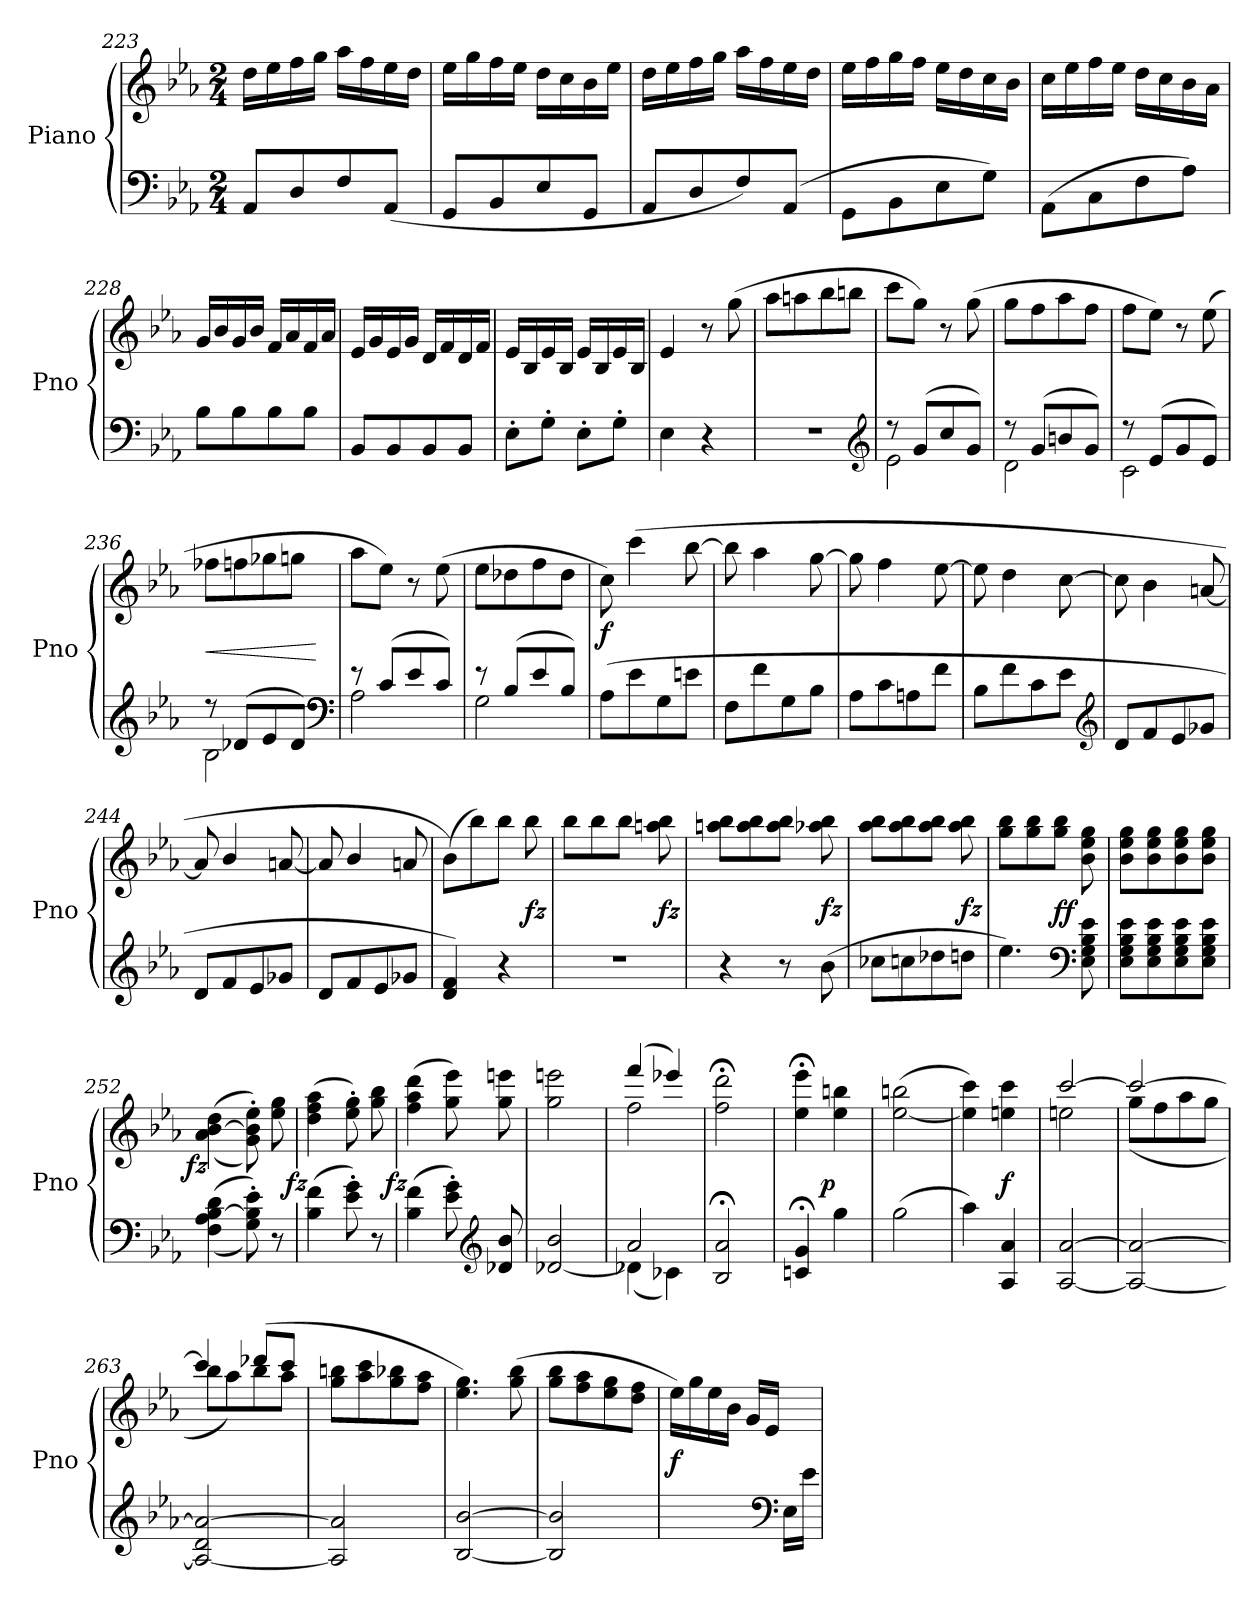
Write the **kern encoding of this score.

**kern	**kern	**dynam
*part1	*part1	*part1
*staff2	*staff1	*staff1/2
*I"Piano	*	*
*I'Pno	*	*
*clefF4	*clefG2	*
*k[b-e-a-]	*k[b-e-a-]	*
*E-:	*E-:	*
*M2/4	*M2/4	*
=223	=223	=223
8AA-L	16ddLL	.
.	16ee-	.
8D	16ff	.
.	16ggJJ	.
8F	16aa-LL	.
.	16ff	.
(8AA-J	16ee-	.
.	16ddJJ	.
!!LO:LB:g=z
=224	=224	=224
8GGL	16ee-LL	.
.	16gg	.
8BB-	16ff	.
.	16ee-JJ	.
8E-	16ddLL	.
.	16cc	.
8GGJ	16b-	.
.	16ee-JJ	.
=225	=225	=225
8AA-L	16ddLL	.
.	16ee-	.
8D	16ff	.
.	16ggJJ	.
8F)	16aa-LL	.
.	16ff	.
(8AA-J	16ee-	.
.	16ddJJ	.
=226	=226	=226
8GG\L	16ee-LL	.
.	16ff	.
8BB-\	16gg	.
.	16ffJJ	.
8E-\	16ee-LL	.
.	16dd	.
8G\J)	16cc	.
.	16b-JJ	.
=227	=227	=227
(8AA-L	16ccLL	.
.	16ee-	.
8C	16ff	.
.	16ee-JJ	.
8F	16ddLL	.
.	16cc	.
8A-J)	16b-	.
.	16a-JJ	.
=228	=228	=228
8B-L	16gLL	.
.	16b-	.
8B-	16g	.
.	16b-JJ	.
8B-	16fLL	.
.	16a-	.
8B-J	16f	.
.	16a-JJ	.
=229	=229	=229
8BB-L	16e-LL	.
.	16g	.
8BB-	16e-	.
.	16gJJ	.
8BB-	16dLL	.
.	16f	.
8BB-J	16d	.
.	16fJJ	.
=230	=230	=230
8E-'L	16e-LL	.
.	16B-	.
8G'J	16e-	.
.	16B-JJ	.
8E-'L	16e-LL	.
.	16B-	.
8G'J	16e-	.
.	16B-JJ	.
!!LO:LB:g=z
=231	=231	=231
4E-	4e-	.
4r	8r	.
.	(8gg	.
=232	=232	=232
2r	8aa-L	.
.	8aan	.
.	8bb-	.
.	8bbnJ	.
*clefG2	*	*
=233	=233	=233
*^	*	*
8r	2e-	8cccL	.
(8gL	.	8ggJ)	.
8cc	.	8r	.
8gJ)	.	(8gg	.
=234	=234	=234	=234
8r	2d	8ggL	.
(8gL	.	8ff	.
8bn	.	8aa-	.
8gJ)	.	8ffJ	.
=235	=235	=235	=235
8r	2c	8ffL	.
(8e-L	.	8ee-J)	.
8g	.	8r	.
8e-J)	.	(8ee-	.
=236	=236	=236	=236
8r	2B-	8ff-XL	<
(8d-XL	.	8ffn	.
8e-	.	8gg-X	.
8d-J)	.	8ggnJ	.
*v	*v	*	*
*clefF4	*	*
.	.	[
=237	=237	=237
*^	*	*
8r	2A-	8aa-L	.
(<8cL	.	8ee-J)	.
8e-	.	8r	.
8cJ)	.	(8ee-	.
=238	=238	=238	=238
8re	2G	8ee-L	.
(<8B-L	.	8dd-X	.
8e-	.	8ff	.
8B-J)	.	8dd-J	.
*v	*v	*	*
!!LO:LB:g=z
=239	=239	=239
(8A-L	8cc)	f
8e-	(4ccc	.
8G	.	.
8enJ	[8bb-	.
=240	=240	=240
8FL	8bb-]	.
8f	4aa-	.
8G	.	.
8B-J	[8gg	.
=241	=241	=241
8A-L	8gg]	.
8c	4ff	.
8An	.	.
8fJ	[8ee-	.
=242	=242	=242
8B-L	8ee-]	.
8f	4dd	.
8c	.	.
8e-J	[8cc	.
*clefG2	*	*
=243	=243	=243
8dL	8cc]	.
8f	4b-	.
8e-	.	.
8g-XJ	[8an	.
=244	=244	=244
8dL	8a]	.
8f	4b-/	.
8e-	.	.
8g-XJ	[8an	.
=245	=245	=245
8dL	8a]	.
8f	4b-/	.
8e-	.	.
8g-XJ	8an	.
=246	=246	=246
4d 4f)	(8b-L)	.
.	8bb-)	.
4r	8bb-J	.
.	8bb-	fz
=247	=247	=247
2r	8bb-L	.
.	8bb-	.
.	8bb-J	.
.	8aan 8bb-	fz
!!LO:LB:g=z
=248	=248	=248
4r	8aan 8bb-L	.
.	8aa 8bb-	.
8r	8aa 8bb-J	.
(8b-	8aa-X 8bb-	fz
=249	=249	=249
8cc-XL	8aa- 8bb-L	.
8ccn	8aa- 8bb-	.
8dd-X	8aa- 8bb-J	.
8ddnJ	8aa- 8bb-	fz
=250	=250	=250
4.ee-)	8gg 8bb-L	.
.	8gg 8bb-	.
.	8gg 8bb-J	ff
*clefF4	*	*
8E- 8G 8B- 8e-	8b- 8ee- 8gg	.
=251	=251	=251
8E- 8G 8B- 8e-L	8b- 8ee- 8ggL	.
8E- 8G 8B- 8e-	8b- 8ee- 8gg	.
8E- 8G 8B- 8e-	8b- 8ee- 8gg	.
8E- 8G 8B- 8e-J	8b- 8ee- 8ggJ	.
=252	=252	=252
!	!	!LO:DY:rj
(<(>4F 4A- [4B- 4d	(<(>4a- [4b- 4dd	fz
8G' 8B-]' 8e-'))	8g' 8b-]' 8ee-'))	.
8r	8ee- 8gg	.
=253	=253	=253
!	!	!LO:DY:rj
(4B- 4f	(4dd 4ff 4aa-	fz
8e-' 8g')	8ee-' 8gg')	.
8r	8gg 8bb-	.
=254	=254	=254
!	!	!LO:DY:rj
(4B- 4f	(4ff 4aa- 4ddd	fz
8e-' 8g')	8gg 8eee-)	.
*clefG2	*	*
8d-X 8b-	8gg 8eeen	.
=255	=255	=255
[2d-X 2b-	2gg 2eeen	.
!!LO:LB:g=z
=256	=256	=256
*^	*^	*
2a-	(4d-X]	(4fff	2ff	.
.	4c-X)	4eee-X)	.	.
*v	*v	*	*	*
*	*v	*v	*
=257	=257	=257
2B-;< 2a-;<	2ff;< 2ddd;<	.
=258	=258	=258
4cn;< 4g;<	4ee-;< 4eee-;<	.
!	!	!LO:DY:rj
4gg	4ee- 4bbn	p
=259	=259	=259
(2gg	([2ee- 2bbn	.
=260	=260	=260
4aa-)	4ee-] 4ccc)	.
4A- 4a-	4een 4ccc	f
=261	=261	=261
*	*^	*
[2A- [2a-	[2ccc	2een	.
=262	=262	=262	=262
2A-_ 2a-_	2ccc_	(8ggL	.
.	.	8ff	.
.	.	8aa-	.
.	.	8ggJ	.
=263	=263	=263	=263
2A-_ 2d 2a-_	4ccc]	8bb-L	.
.	.	8aa-)	.
.	(8ddd-XL	8bb-	.
.	8cccJ	8aa-J	.
*	*v	*v	*
=264	=264	=264
2A-] 2a-]	8gg 8bbnL	.
.	8aa- 8ccc	.
.	8gg 8bb-X	.
.	8ff 8aa-J	.
=265	=265	=265
[2B- [2b-	4.ee- 4.gg)	.
.	(8gg 8bb-	.
!!LO:LB:g=z
=266	=266	=266
2B-] 2b-]	8gg 8bb-L	.
.	8ff 8aa-	.
.	8ee- 8gg	.
.	8dd 8ffJ	.
=267	=267	=267
4ryy	16ee-LL)	f
.	16gg	.
.	16ee-	.
.	16b-JJ	.
8ryy	16gLL	.
.	16e-JJ	.
*clefF4	*	*
16E-LL	8ryy	.
16e-JJ	.	.
=	=	=
*-	*-	*-
